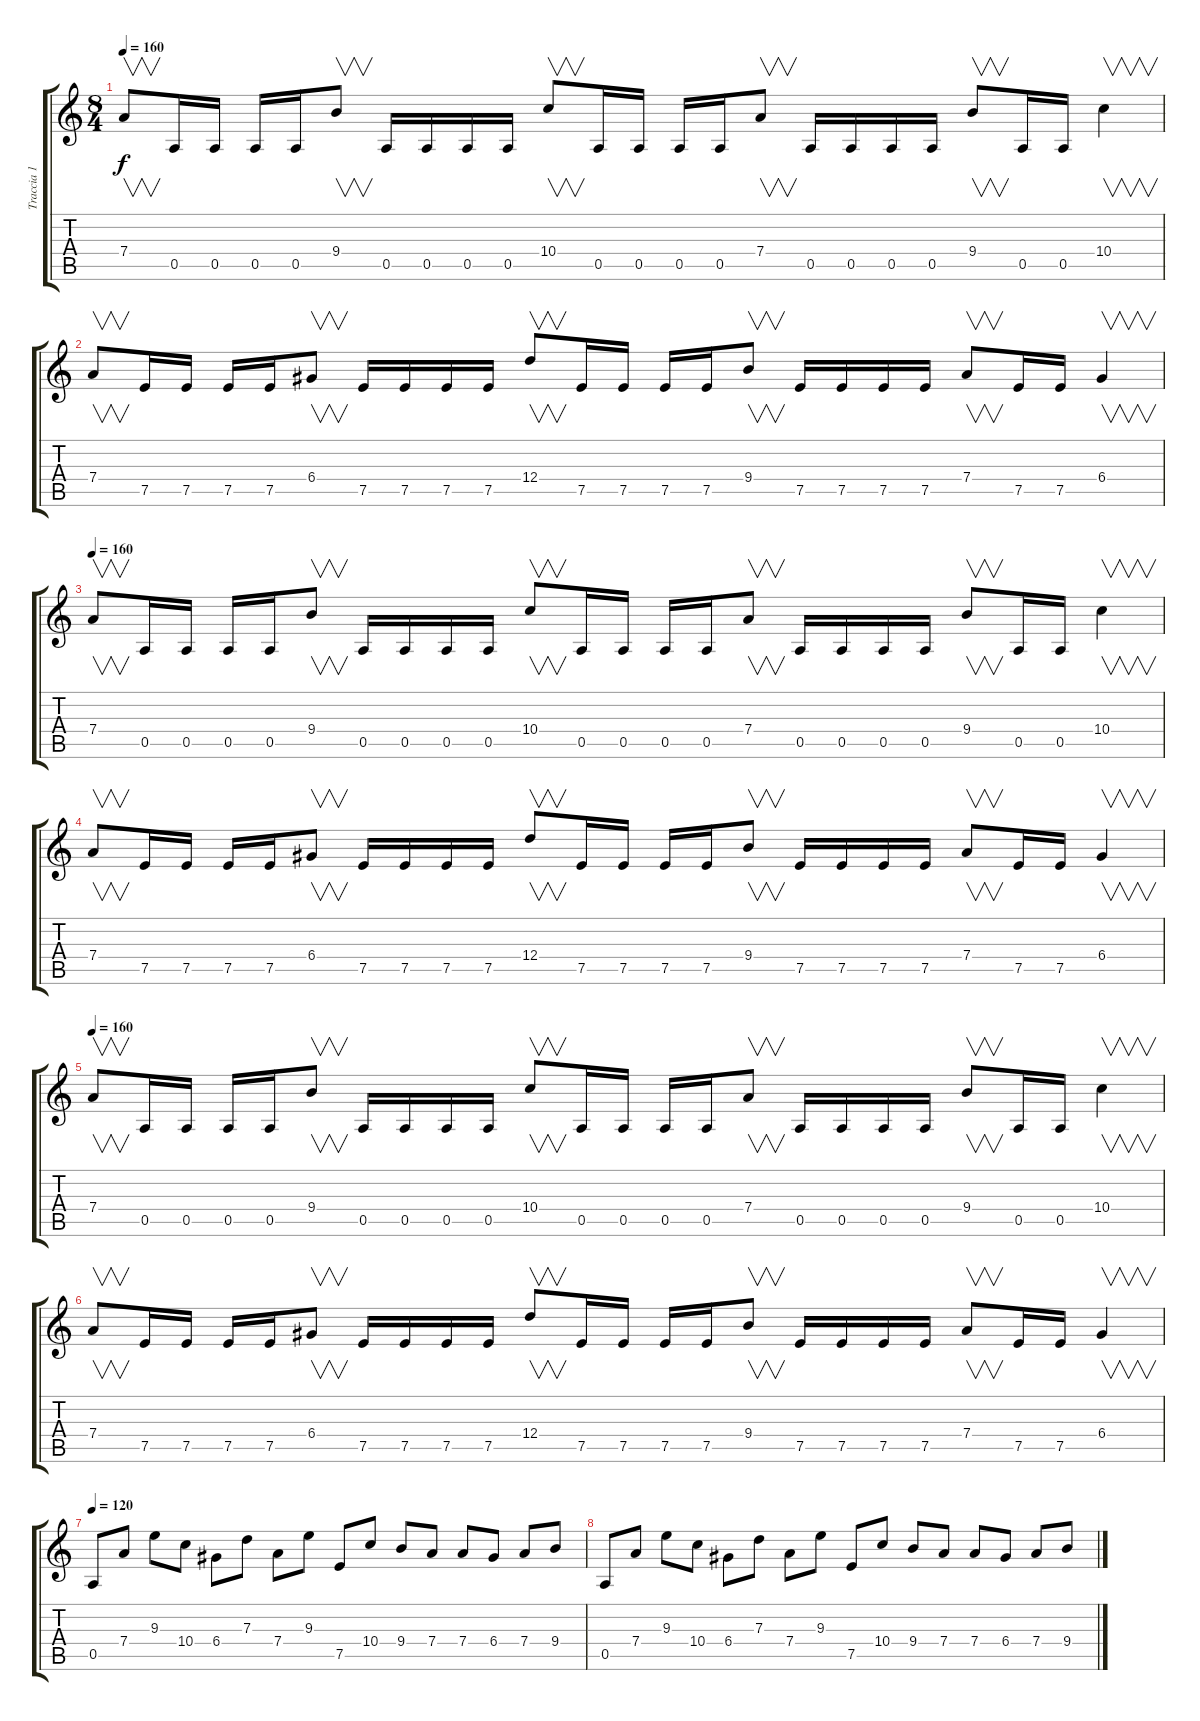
\track ("Traccia 1" "Traccia 1") {instrument distortionguitar}
\staff {score tabs}
\tuning (E4 B3 G3 D3 A2 E2) {hide}
\ts (8 4)
\tempo 160
\clef g2
\ks c
7.4.8{v dy f} 0.5.16 0.5.16 0.5.16 0.5.16 9.4.8{v} 0.5.16 0.5.16 0.5.16 0.5.16 10.4.8{v} 0.5.16 0.5.16 0.5.16 0.5.16 7.4.8{v} 0.5.16 0.5.16 0.5.16 0.5.16 9.4.8{v} 0.5.16 0.5.16 10.4.4{v} |
7.4.8{v} 7.5.16 7.5.16 7.5.16 7.5.16 6.4.8{v} 7.5.16 7.5.16 7.5.16 7.5.16 12.4.8{v} 7.5.16 7.5.16 7.5.16 7.5.16 9.4.8{v} 7.5.16 7.5.16 7.5.16 7.5.16 7.4.8{v} 7.5.16 7.5.16 6.4.4{v} |
\tempo 160
7.4.8{v} 0.5.16 0.5.16 0.5.16 0.5.16 9.4.8{v} 0.5.16 0.5.16 0.5.16 0.5.16 10.4.8{v} 0.5.16 0.5.16 0.5.16 0.5.16 7.4.8{v} 0.5.16 0.5.16 0.5.16 0.5.16 9.4.8{v} 0.5.16 0.5.16 10.4.4{v} |
7.4.8{v} 7.5.16 7.5.16 7.5.16 7.5.16 6.4.8{v} 7.5.16 7.5.16 7.5.16 7.5.16 12.4.8{v} 7.5.16 7.5.16 7.5.16 7.5.16 9.4.8{v} 7.5.16 7.5.16 7.5.16 7.5.16 7.4.8{v} 7.5.16 7.5.16 6.4.4{v} |
\tempo 160
7.4.8{v} 0.5.16 0.5.16 0.5.16 0.5.16 9.4.8{v} 0.5.16 0.5.16 0.5.16 0.5.16 10.4.8{v} 0.5.16 0.5.16 0.5.16 0.5.16 7.4.8{v} 0.5.16 0.5.16 0.5.16 0.5.16 9.4.8{v} 0.5.16 0.5.16 10.4.4{v} |
7.4.8{v} 7.5.16 7.5.16 7.5.16 7.5.16 6.4.8{v} 7.5.16 7.5.16 7.5.16 7.5.16 12.4.8{v} 7.5.16 7.5.16 7.5.16 7.5.16 9.4.8{v} 7.5.16 7.5.16 7.5.16 7.5.16 7.4.8{v} 7.5.16 7.5.16 6.4.4{v} |
\tempo 120
0.5.8 7.4.8 9.3.8 10.4.8 6.4.8 7.3.8 7.4.8 9.3.8 7.5.8 10.4.8 9.4.8 7.4.8 7.4.8 6.4.8 7.4.8 9.4.8 |
0.5.8 7.4.8 9.3.8 10.4.8 6.4.8 7.3.8 7.4.8 9.3.8 7.5.8 10.4.8 9.4.8 7.4.8 7.4.8 6.4.8 7.4.8 9.4.8
